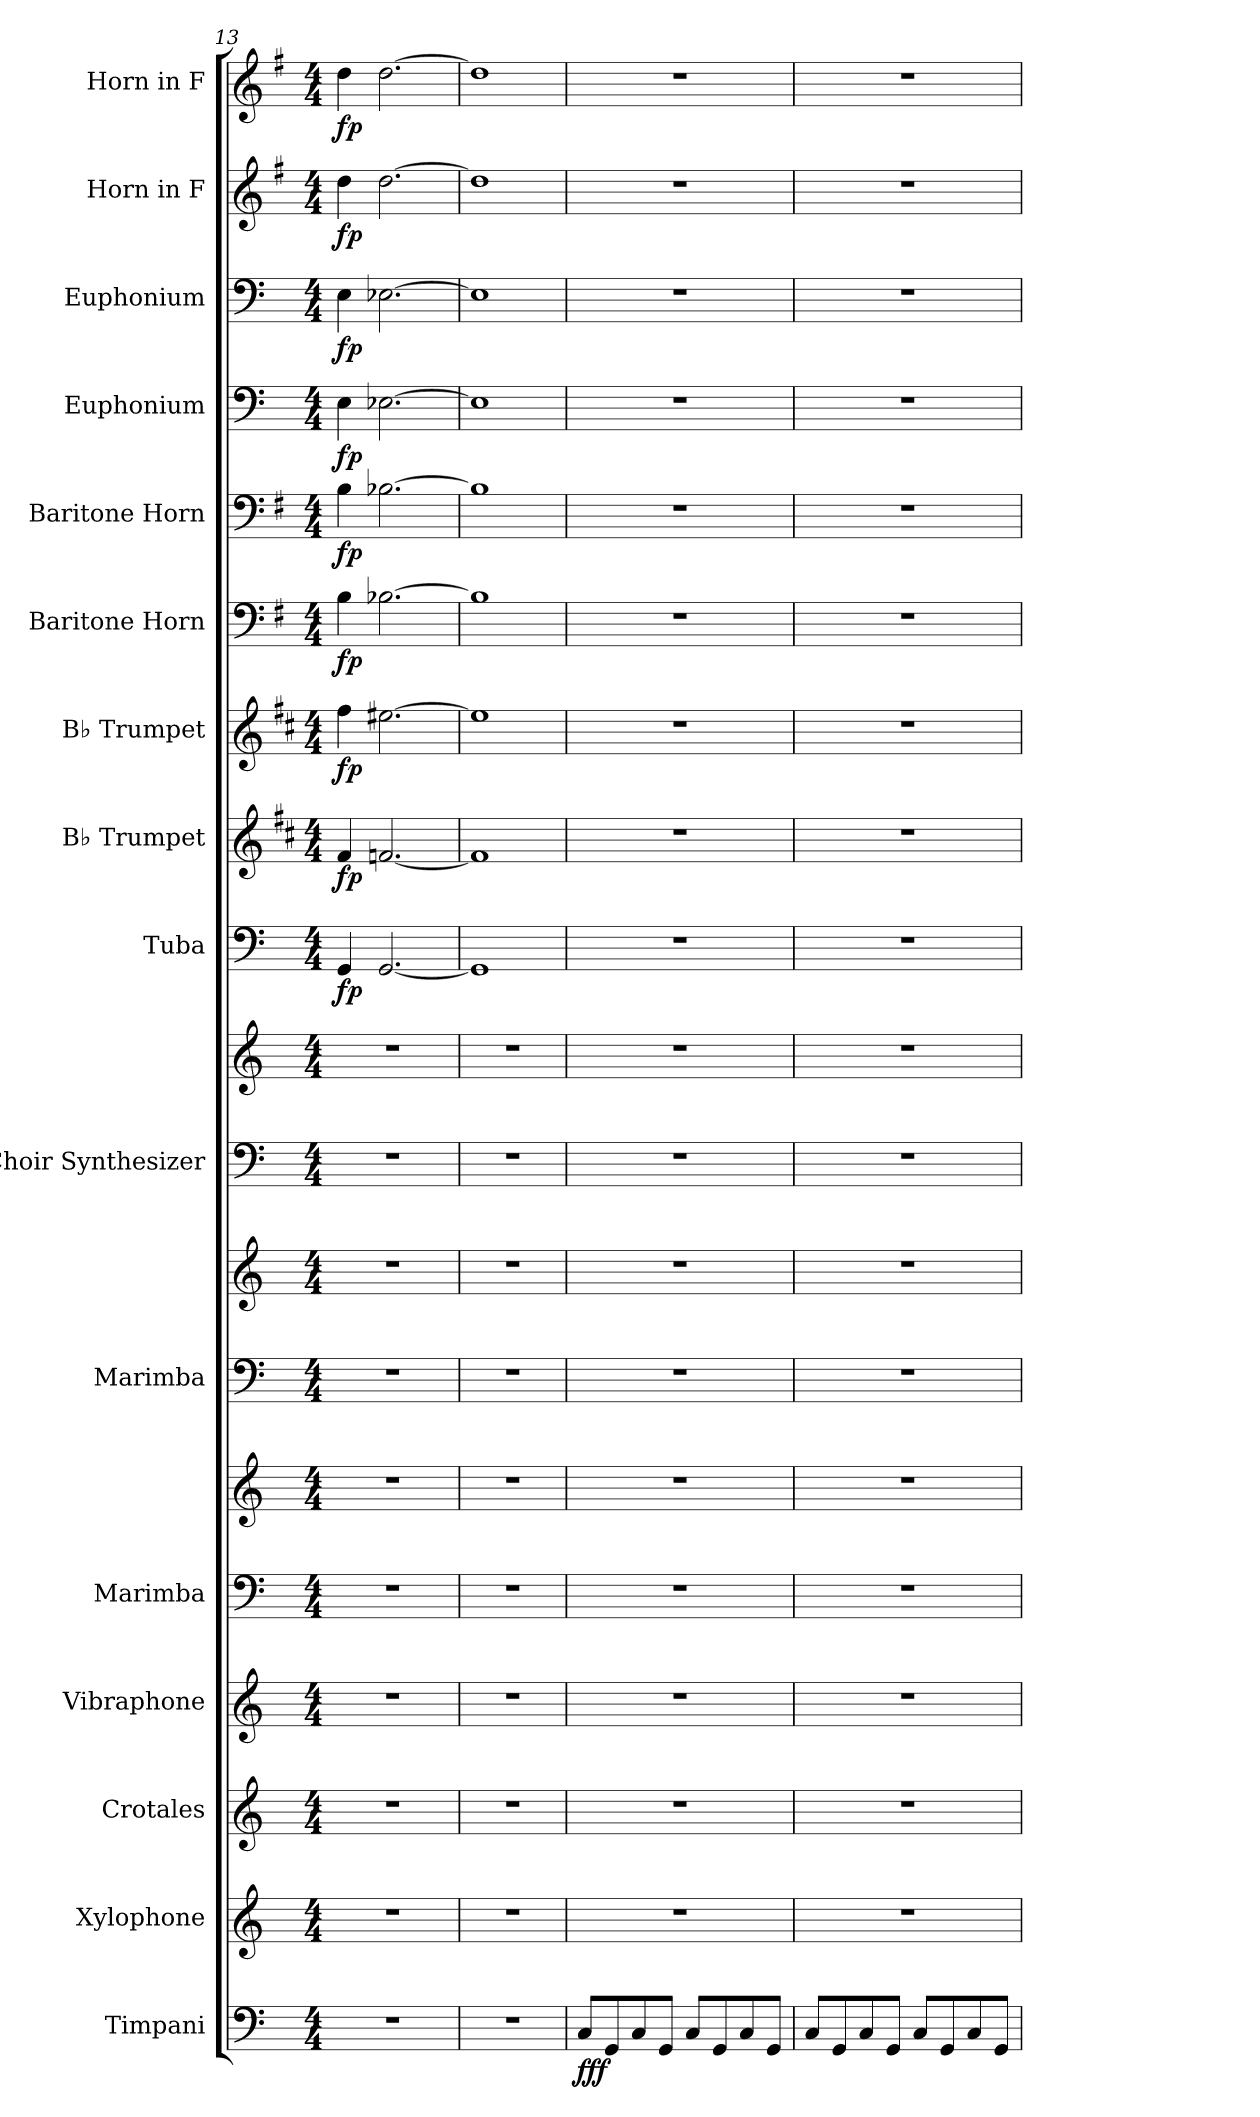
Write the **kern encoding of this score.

**kern	**dynam	**kern	**kern	**kern	**kern	**kern	**kern	**kern	**kern	**kern	**kern	**dynam	**kern	**dynam	**kern	**dynam	**kern	**dynam	**kern	**dynam	**kern	**dynam	**kern	**dynam	**kern	**dynam	**kern	**dynam
*part16	*part16	*part15	*part14	*part13	*part12	*part12	*part11	*part11	*part10	*part10	*part9	*part9	*part8	*part8	*part7	*part7	*part6	*part6	*part5	*part5	*part4	*part4	*part3	*part3	*part2	*part2	*part1	*part1
*staff19	*staff19	*staff18	*staff17	*staff16	*staff15	*staff14	*staff13	*staff12	*staff11	*staff10	*staff9	*staff9	*staff8	*staff8	*staff7	*staff7	*staff6	*staff6	*staff5	*staff5	*staff4	*staff4	*staff3	*staff3	*staff2	*staff2	*staff1	*staff1
*I"Timpani	*	*I"Xylophone	*I"Crotales	*I"Vibraphone	*I"Marimba	*	*I"Marimba	*	*I"Choir Synthesizer	*	*I"Tuba	*	*I"B♭ Trumpet	*	*I"B♭ Trumpet	*	*I"Baritone Horn	*	*I"Baritone Horn	*	*I"Euphonium	*	*I"Euphonium	*	*I"Horn in F	*	*I"Horn in F	*
*I'Timp.	*	*I'Xyl.	*I'Cro.	*I'Vib.	*I'Mrm.	*	*I'Mrm.	*	*I'Synth.	*	*I'Tba.	*	*I'B♭ Tpt.	*	*I'B♭ Tpt.	*	*I'Bar. Hn.	*	*I'Bar. Hn.	*	*I'Euph.	*	*I'Euph.	*	*	*	*	*
!!LO:PB:g=z
*clefF4	*	*clefG2	*clefG2	*clefG2	*clefF4	*clefG2	*clefF4	*clefG2	*clefF4	*clefG2	*clefF4	*	*clefG2	*	*clefG2	*	*clefF4	*	*clefF4	*	*clefF4	*	*clefF4	*	*clefG2	*	*clefG2	*
*	*	*ITrd-7c-12	*ITrd-14c-24	*	*	*	*	*	*	*	*	*	*ITrd1c2	*	*ITrd1c2	*	*ITrd4c7	*	*ITrd4c7	*	*	*	*	*	*ITrd4c7	*	*ITrd4c7	*
*k[]	*	*k[]	*k[]	*k[]	*k[]	*k[]	*k[]	*k[]	*k[]	*k[]	*k[]	*	*k[]	*	*k[]	*	*k[]	*	*k[]	*	*k[]	*	*k[]	*	*k[]	*	*k[]	*
*M4/4	*	*M4/4	*M4/4	*M4/4	*M4/4	*M4/4	*M4/4	*M4/4	*M4/4	*M4/4	*M4/4	*	*M4/4	*	*M4/4	*	*M4/4	*	*M4/4	*	*M4/4	*	*M4/4	*	*M4/4	*	*M4/4	*
=13	=13	=13	=13	=13	=13	=13	=13	=13	=13	=13	=13	=13	=13	=13	=13	=13	=13	=13	=13	=13	=13	=13	=13	=13	=13	=13	=13	=13
!	!	!	!	!	!	!	!	!	!	!	!	!LO:DY:b	!	!LO:DY:b	!	!LO:DY:b	!	!LO:DY:b	!	!LO:DY:b	!	!LO:DY:b	!	!LO:DY:b	!	!LO:DY:b	!	!LO:DY:b
1r	.	1r	1r	1r	1r	1r	1r	1r	1r	1r	4GG/	fp	4e/	fp	4ee\	fp	4E\	fp	4E\	fp	4E\	fp	4E\	fp	4g\	fp	4g\	fp
.	.	.	.	.	.	.	.	.	.	.	[2.GG/	.	[2.e-X/	.	[2.dd#X\	.	[2.E-X\	.	[2.E-X\	.	[2.E-X\	.	[2.E-X\	.	[2.g\	.	[2.g\	.
=14	=14	=14	=14	=14	=14	=14	=14	=14	=14	=14	=14	=14	=14	=14	=14	=14	=14	=14	=14	=14	=14	=14	=14	=14	=14	=14	=14	=14
1r	.	1r	1r	1r	1r	1r	1r	1r	1r	1r	1GG]	.	1e-]	.	1dd#]	.	1E-]	.	1E-]	.	1E-]	.	1E-]	.	1g]	.	1g]	.
=15	=15	=15	=15	=15	=15	=15	=15	=15	=15	=15	=15	=15	=15	=15	=15	=15	=15	=15	=15	=15	=15	=15	=15	=15	=15	=15	=15	=15
!	!LO:DY:b	!	!	!	!	!	!	!	!	!	!	!	!	!	!	!	!	!	!	!	!	!	!	!	!	!	!	!
8C/L	fff	1r	1r	1r	1r	1r	1r	1r	1r	1r	1r	.	1r	.	1r	.	1r	.	1r	.	1r	.	1r	.	1r	.	1r	.
8GG/	.	.	.	.	.	.	.	.	.	.	.	.	.	.	.	.	.	.	.	.	.	.	.	.	.	.	.	.
8C/	.	.	.	.	.	.	.	.	.	.	.	.	.	.	.	.	.	.	.	.	.	.	.	.	.	.	.	.
8GG/J	.	.	.	.	.	.	.	.	.	.	.	.	.	.	.	.	.	.	.	.	.	.	.	.	.	.	.	.
8C/L	.	.	.	.	.	.	.	.	.	.	.	.	.	.	.	.	.	.	.	.	.	.	.	.	.	.	.	.
8GG/	.	.	.	.	.	.	.	.	.	.	.	.	.	.	.	.	.	.	.	.	.	.	.	.	.	.	.	.
8C/	.	.	.	.	.	.	.	.	.	.	.	.	.	.	.	.	.	.	.	.	.	.	.	.	.	.	.	.
8GG/J	.	.	.	.	.	.	.	.	.	.	.	.	.	.	.	.	.	.	.	.	.	.	.	.	.	.	.	.
=16	=16	=16	=16	=16	=16	=16	=16	=16	=16	=16	=16	=16	=16	=16	=16	=16	=16	=16	=16	=16	=16	=16	=16	=16	=16	=16	=16	=16
8C/L	.	1r	1r	1r	1r	1r	1r	1r	1r	1r	1r	.	1r	.	1r	.	1r	.	1r	.	1r	.	1r	.	1r	.	1r	.
8GG/	.	.	.	.	.	.	.	.	.	.	.	.	.	.	.	.	.	.	.	.	.	.	.	.	.	.	.	.
8C/	.	.	.	.	.	.	.	.	.	.	.	.	.	.	.	.	.	.	.	.	.	.	.	.	.	.	.	.
8GG/J	.	.	.	.	.	.	.	.	.	.	.	.	.	.	.	.	.	.	.	.	.	.	.	.	.	.	.	.
8C/L	.	.	.	.	.	.	.	.	.	.	.	.	.	.	.	.	.	.	.	.	.	.	.	.	.	.	.	.
8GG/	.	.	.	.	.	.	.	.	.	.	.	.	.	.	.	.	.	.	.	.	.	.	.	.	.	.	.	.
8C/	.	.	.	.	.	.	.	.	.	.	.	.	.	.	.	.	.	.	.	.	.	.	.	.	.	.	.	.
8GG/J	.	.	.	.	.	.	.	.	.	.	.	.	.	.	.	.	.	.	.	.	.	.	.	.	.	.	.	.
=	=	=	=	=	=	=	=	=	=	=	=	=	=	=	=	=	=	=	=	=	=	=	=	=	=	=	=	=
*-	*-	*-	*-	*-	*-	*-	*-	*-	*-	*-	*-	*-	*-	*-	*-	*-	*-	*-	*-	*-	*-	*-	*-	*-	*-	*-	*-	*-
